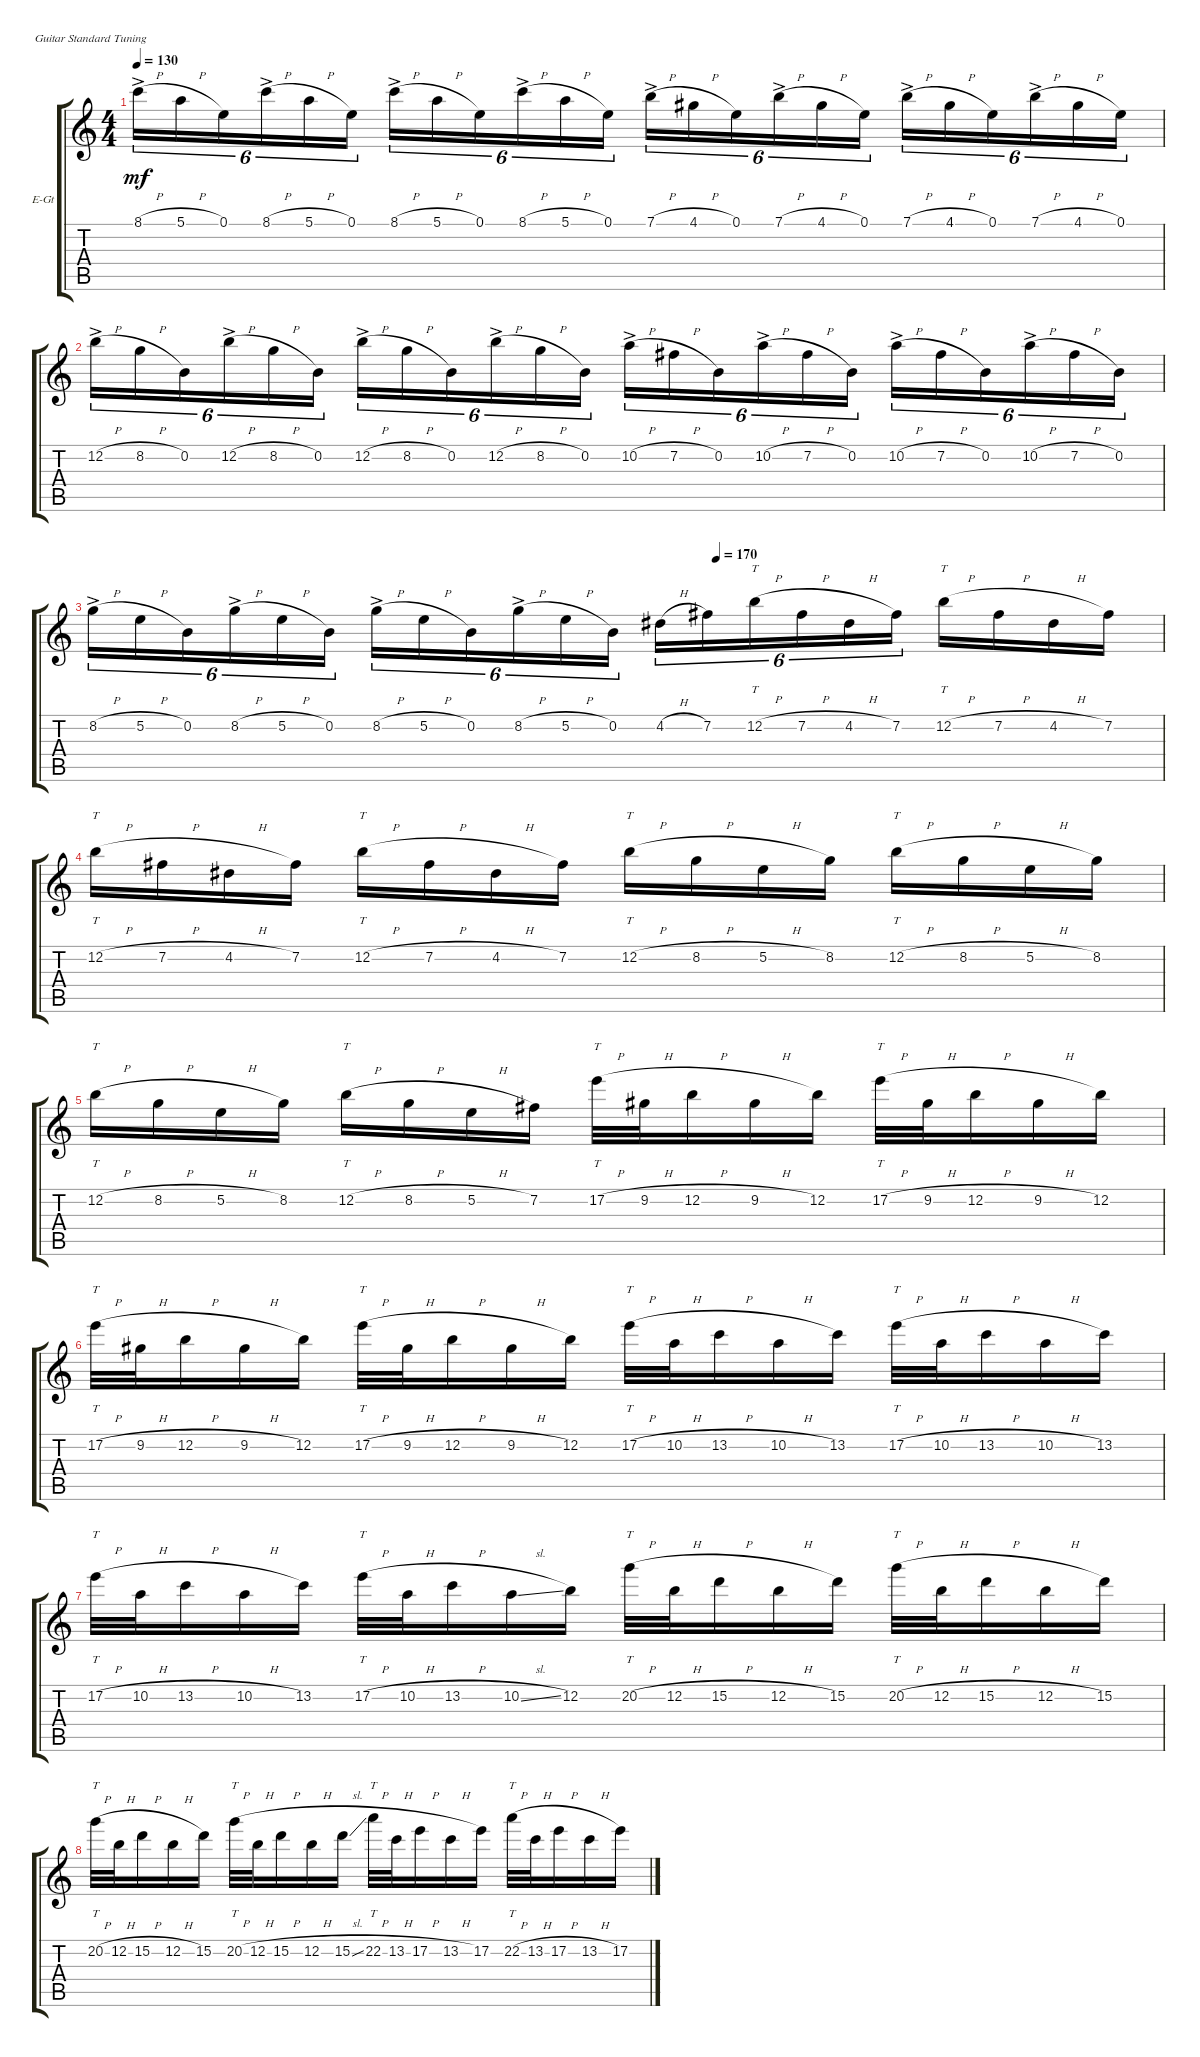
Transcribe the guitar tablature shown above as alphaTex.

\defaultSystemsLayout 4
\bracketExtendMode groupsimilarinstruments
\firstSystemTrackNameOrientation horizontal
\otherSystemsTrackNameOrientation horizontal
\track ("Electric Guitar" "E-Gt") {instrument distortionguitar}
\staff {score tabs}
\tuning (E4 B3 G3 D3 A2 E2)
\ts (4 4)
\tempo 130
\clef g2
\ks c
8.1{h ac}.16{tu (6 4) dy mf} 5.1{h}.16{tu (6 4)} 0.1.16{tu (6 4)} 8.1{h ac}.16{tu (6 4)} 5.1{h}.16{tu (6 4)} 0.1.16{tu (6 4)} 8.1{h ac}.16{tu (6 4)} 5.1{h}.16{tu (6 4)} 0.1.16{tu (6 4)} 8.1{h ac}.16{tu (6 4)} 5.1{h}.16{tu (6 4)} 0.1.16{tu (6 4)} 7.1{h ac}.16{tu (6 4)} 4.1{h}.16{tu (6 4)} 0.1.16{tu (6 4)} 7.1{h ac}.16{tu (6 4)} 4.1{h}.16{tu (6 4)} 0.1.16{tu (6 4)} 7.1{h ac}.16{tu (6 4)} 4.1{h}.16{tu (6 4)} 0.1.16{tu (6 4)} 7.1{h ac}.16{tu (6 4)} 4.1{h}.16{tu (6 4)} 0.1.16{tu (6 4)} |
12.2{h ac}.16{tu (6 4)} 8.2{h}.16{tu (6 4)} 0.2.16{tu (6 4)} 12.2{h ac}.16{tu (6 4)} 8.2{h}.16{tu (6 4)} 0.2.16{tu (6 4)} 12.2{h ac}.16{tu (6 4)} 8.2{h}.16{tu (6 4)} 0.2.16{tu (6 4)} 12.2{h ac}.16{tu (6 4)} 8.2{h}.16{tu (6 4)} 0.2.16{tu (6 4)} 10.2{h ac}.16{tu (6 4)} 7.2{h}.16{tu (6 4)} 0.2.16{tu (6 4)} 10.2{h ac}.16{tu (6 4)} 7.2{h}.16{tu (6 4)} 0.2.16{tu (6 4)} 10.2{h ac}.16{tu (6 4)} 7.2{h}.16{tu (6 4)} 0.2.16{tu (6 4)} 10.2{h ac}.16{tu (6 4)} 7.2{h}.16{tu (6 4)} 0.2.16{tu (6 4)} |
\tempo (170 0.583333)
8.2{h ac}.16{tu (6 4)} 5.2{h}.16{tu (6 4)} 0.2.16{tu (6 4)} 8.2{h ac}.16{tu (6 4)} 5.2{h}.16{tu (6 4)} 0.2.16{tu (6 4)} 8.2{h ac}.16{tu (6 4)} 5.2{h}.16{tu (6 4)} 0.2.16{tu (6 4)} 8.2{h ac}.16{tu (6 4)} 5.2{h}.16{tu (6 4)} 0.2.16{tu (6 4)} 4.2{h}.16{tu (6 4)} 7.2.16{tu (6 4)} 12.2{h}.16{tt tu (6 4)} 7.2{h}.16{tu (6 4)} 4.2{h}.16{tu (6 4)} 7.2.16{tu (6 4)} 12.2{h}.16{tt} 7.2{h}.16 4.2{h}.16 7.2.16 |
12.2{h}.16{tt} 7.2{h}.16 4.2{h}.16 7.2.16 12.2{h}.16{tt} 7.2{h}.16 4.2{h}.16 7.2.16 12.2{h}.16{tt} 8.2{h}.16 5.2{h}.16 8.2.16 12.2{h}.16{tt} 8.2{h}.16 5.2{h}.16 8.2.16 |
12.2{h}.16{tt} 8.2{h}.16 5.2{h}.16 8.2.16 12.2{h}.16{tt} 8.2{h}.16 5.2{h}.16 7.2.16 17.2{h}.32{tt} 9.2{h}.32 12.2{h}.16 9.2{h}.16 12.2.16 17.2{h}.32{tt} 9.2{h}.32 12.2{h}.16 9.2{h}.16 12.2.16 |
17.2{h}.32{tt} 9.2{h}.32 12.2{h}.16 9.2{h}.16 12.2.16 17.2{h}.32{tt} 9.2{h}.32 12.2{h}.16 9.2{h}.16 12.2.16 17.2{h}.32{tt} 10.2{h}.32 13.2{h}.16 10.2{h}.16 13.2.16 17.2{h}.32{tt} 10.2{h}.32 13.2{h}.16 10.2{h}.16 13.2.16 |
17.2{h}.32{tt} 10.2{h}.32 13.2{h}.16 10.2{h}.16 13.2.16 17.2{h}.32{tt} 10.2{h}.32 13.2{h}.16 10.2{sl}.16 12.2.16 20.2{h}.32{tt} 12.2{h}.32 15.2{h}.16 12.2{h}.16 15.2.16 20.2{h}.32{tt} 12.2{h}.32 15.2{h}.16 12.2{h}.16 15.2.16 |
20.2{h}.32{tt} 12.2{h}.32 15.2{h}.16 12.2{h}.16 15.2.16 20.2{h}.32{tt} 12.2{h}.32 15.2{h}.16 12.2{h}.16 15.2{sl}.16 22.2{h}.32{tt} 13.2{h}.32 17.2{h}.16 13.2{h}.16 17.2.16 22.2{h}.32{tt} 13.2{h}.32 17.2{h}.16 13.2{h}.16 17.2.16
